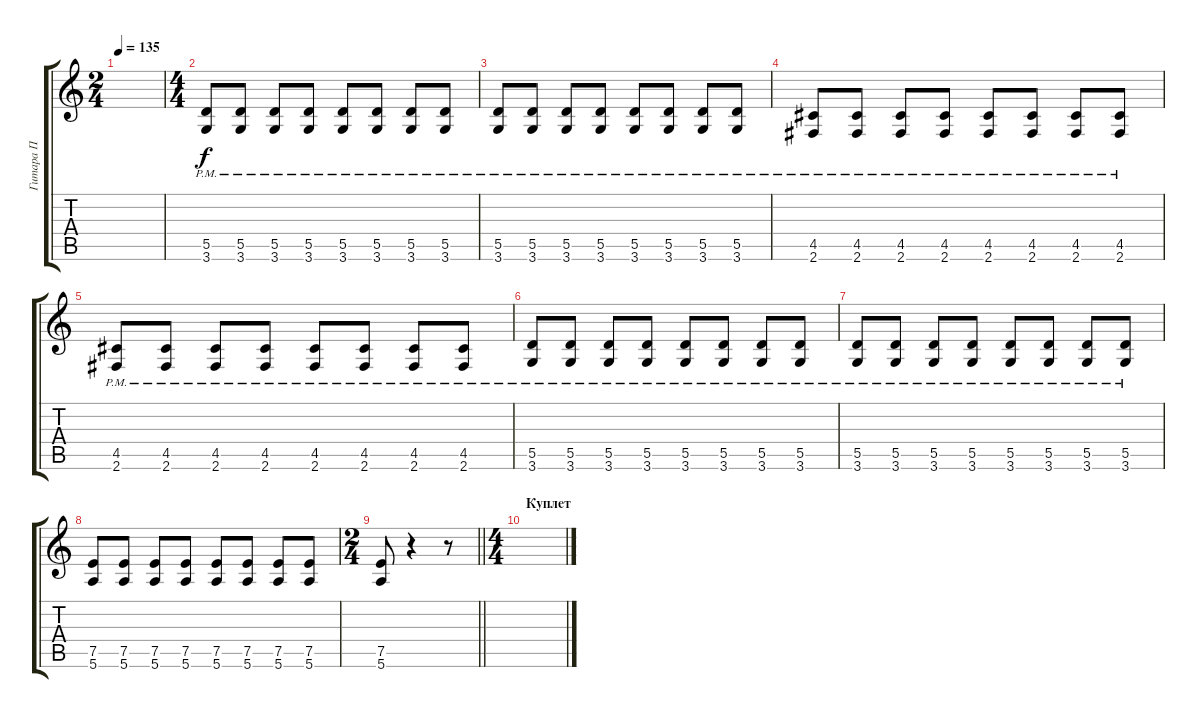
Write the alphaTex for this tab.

\track ("Гитара П" "Гитара П") {instrument overdrivenguitar}
\staff {score tabs}
\tuning (E4 B3 G3 D3 A2 E2) {hide}
\ts (2 4)
\tempo 135
\clef g2
\ks c
|
\ts (4 4)
(5.5{pm} 3.6{pm}).8 (5.5{pm} 3.6{pm}).8 (5.5{pm} 3.6{pm}).8 (5.5{pm} 3.6{pm}).8 (5.5{pm} 3.6{pm}).8 (5.5{pm} 3.6{pm}).8 (5.5{pm} 3.6{pm}).8 (5.5{pm} 3.6{pm}).8 |
(5.5{pm} 3.6{pm}).8 (5.5{pm} 3.6{pm}).8 (5.5{pm} 3.6{pm}).8 (5.5{pm} 3.6{pm}).8 (5.5{pm} 3.6{pm}).8 (5.5{pm} 3.6{pm}).8 (5.5{pm} 3.6{pm}).8 (5.5{pm} 3.6{pm}).8 |
(4.5{pm} 2.6{pm}).8 (4.5{pm} 2.6{pm}).8 (4.5{pm} 2.6{pm}).8 (4.5{pm} 2.6{pm}).8 (4.5{pm} 2.6{pm}).8 (4.5{pm} 2.6{pm}).8 (4.5{pm} 2.6{pm}).8 (4.5{pm} 2.6{pm}).8 |
(4.5{pm} 2.6{pm}).8 (4.5{pm} 2.6{pm}).8 (4.5{pm} 2.6{pm}).8 (4.5{pm} 2.6{pm}).8 (4.5{pm} 2.6{pm}).8 (4.5{pm} 2.6{pm}).8 (4.5{pm} 2.6{pm}).8 (4.5{pm} 2.6{pm}).8 |
(5.5{pm} 3.6{pm}).8 (5.5{pm} 3.6{pm}).8 (5.5{pm} 3.6{pm}).8 (5.5{pm} 3.6{pm}).8 (5.5{pm} 3.6{pm}).8 (5.5{pm} 3.6{pm}).8 (5.5{pm} 3.6{pm}).8 (5.5{pm} 3.6{pm}).8 |
(5.5{pm} 3.6{pm}).8 (5.5{pm} 3.6{pm}).8 (5.5{pm} 3.6{pm}).8 (5.5{pm} 3.6{pm}).8 (5.5{pm} 3.6{pm}).8 (5.5{pm} 3.6{pm}).8 (5.5{pm} 3.6{pm}).8 (5.5{pm} 3.6{pm}).8 |
(7.5 5.6).8 (7.5 5.6).8 (7.5 5.6).8 (7.5 5.6).8 (7.5 5.6).8 (7.5 5.6).8 (7.5 5.6).8 (7.5 5.6).8 |
\ts (2 4)
\barLineRight lightlight
(7.5 5.6).8 r.4 r.8 |
\ts (4 4)
\section ("" "Куплет")
